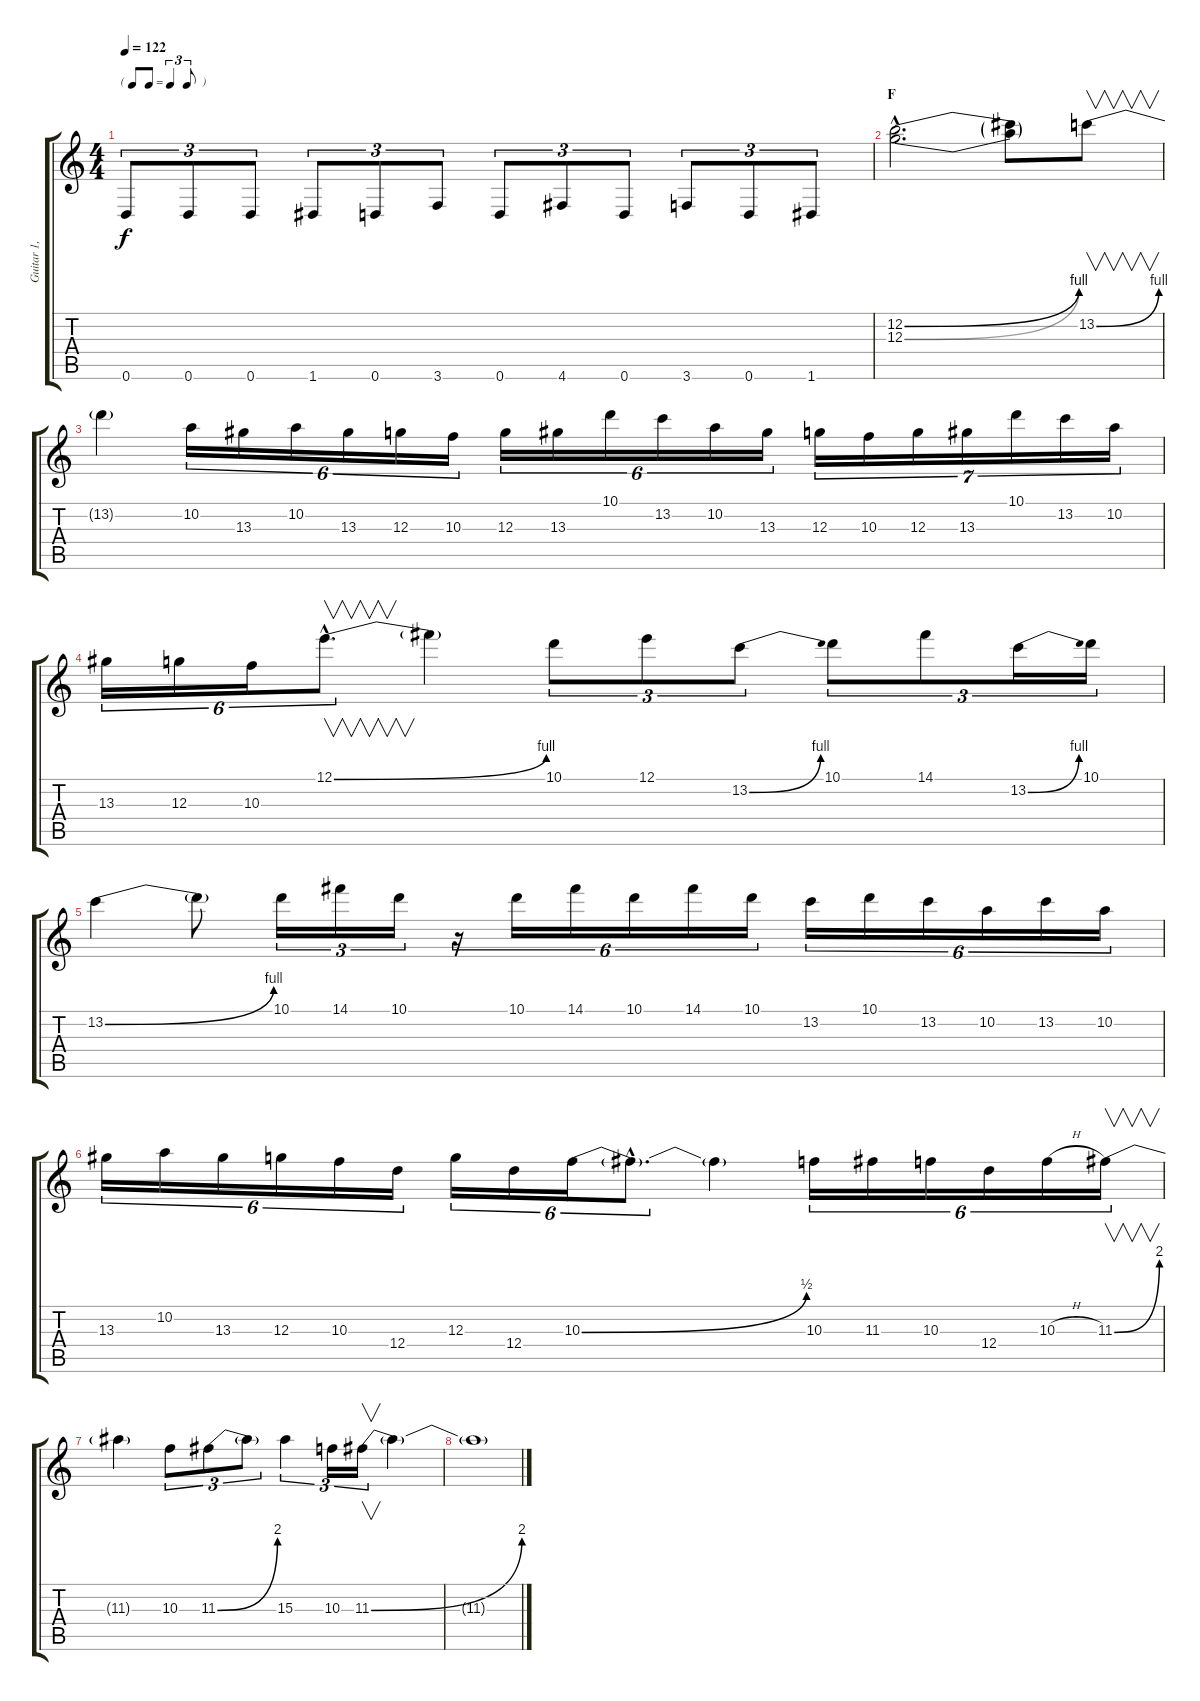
\track ("Guitar 1, Dime" "Guitar 1, ") {instrument overdrivenguitar}
\staff {score tabs}
\tuning (E4 B3 G3 D3 A2 D2) {hide}
\ts (4 4)
\tf triplet8th
\tempo 122
\clef g2
\ks c
0.6.8{tu (3 2) dy f} 0.6.8{tu (3 2)} 0.6.8{tu (3 2)} 1.6.8{tu (3 2)} 0.6.8{tu (3 2)} 3.6.8{tu (3 2)} 0.6.8{tu (3 2)} 4.6.8{tu (3 2)} 0.6.8{tu (3 2)} 3.6.8{tu (3 2)} 0.6.8{tu (3 2)} 1.6.8{tu (3 2)} |
\section ("" "F")
(12.2{be (bend 0 0 60 4) hac} 12.3{be (bend 0 0 60 4) hac}).2{d} (12.2{t} 12.3{t}).8 13.2{be (bend 0 0 60 4)}.8{v} |
13.2{t}.4 10.2.16{tu (6 4)} 13.3.16{tu (6 4)} 10.2.16{tu (6 4)} 13.3.16{tu (6 4)} 12.3.16{tu (6 4)} 10.3.16{tu (6 4)} 12.3.16{tu (6 4)} 13.3.16{tu (6 4)} 10.1.16{tu (6 4)} 13.2.16{tu (6 4)} 10.2.16{tu (6 4)} 13.3.16{tu (6 4)} 12.3.16{tu (7 4)} 10.3.16{tu (7 4)} 12.3.16{tu (7 4)} 13.3.16{tu (7 4)} 10.1.16{tu (7 4)} 13.2.16{tu (7 4)} 10.2.16{tu (7 4)} |
13.3.16{tu (6 4)} 12.3.16{tu (6 4)} 10.3.16{tu (6 4)} 12.1{be (bend 0 0 60 4) hac}.8{v d tu (6 4)} 12.1{t}.4 10.1.8{tu (3 2)} 12.1.8{tu (3 2)} 13.2{be (bend 0 0 60 4)}.8{tu (3 2)} 10.1.8{tu (3 2)} 14.1.8{tu (3 2)} 13.2{be (bend 0 0 60 4)}.16{tu (3 2)} 10.1.16{tu (3 2)} |
13.2{be (bend 0 0 60 4)}.4 13.2{t}.8 10.1.16{tu (3 2)} 14.1.16{tu (3 2)} 10.1.16{tu (3 2)} r.16{tu (6 4)} 10.1.16{tu (6 4)} 14.1.16{tu (6 4)} 10.1.16{tu (6 4)} 14.1.16{tu (6 4)} 10.1.16{tu (6 4)} 13.2.16{tu (6 4)} 10.1.16{tu (6 4)} 13.2.16{tu (6 4)} 10.2.16{tu (6 4)} 13.2.16{tu (6 4)} 10.2.16{tu (6 4)} |
13.3.16{tu (6 4)} 10.2.16{tu (6 4)} 13.3.16{tu (6 4)} 12.3.16{tu (6 4)} 10.3.16{tu (6 4)} 12.4.16{tu (6 4)} 12.3.16{tu (6 4)} 12.4.16{tu (6 4)} 10.3{be (bend 0 0 60 2)}.16{tu (6 4)} 10.3{hac t}.8{d tu (6 4)} 10.3{t}.4 10.3.16{tu (6 4)} 11.3.16{tu (6 4)} 10.3.16{tu (6 4)} 12.4.16{tu (6 4)} 10.3{h}.16{tu (6 4)} 11.3{be (bend 0 0 60 8)}.16{v tu (6 4)} |
11.3{t}.4 10.3.8{tu (3 2)} 11.3{be (bend 0 0 60 8)}.8{tu (3 2)} 11.3{t}.8{tu (3 2)} 15.3.4{tu (3 2)} 10.3.16{tu (3 2)} 11.3{be (bend 0 0 60 8)}.16{v tu (3 2)} 11.3{t}.4 |
11.3{t}.1
